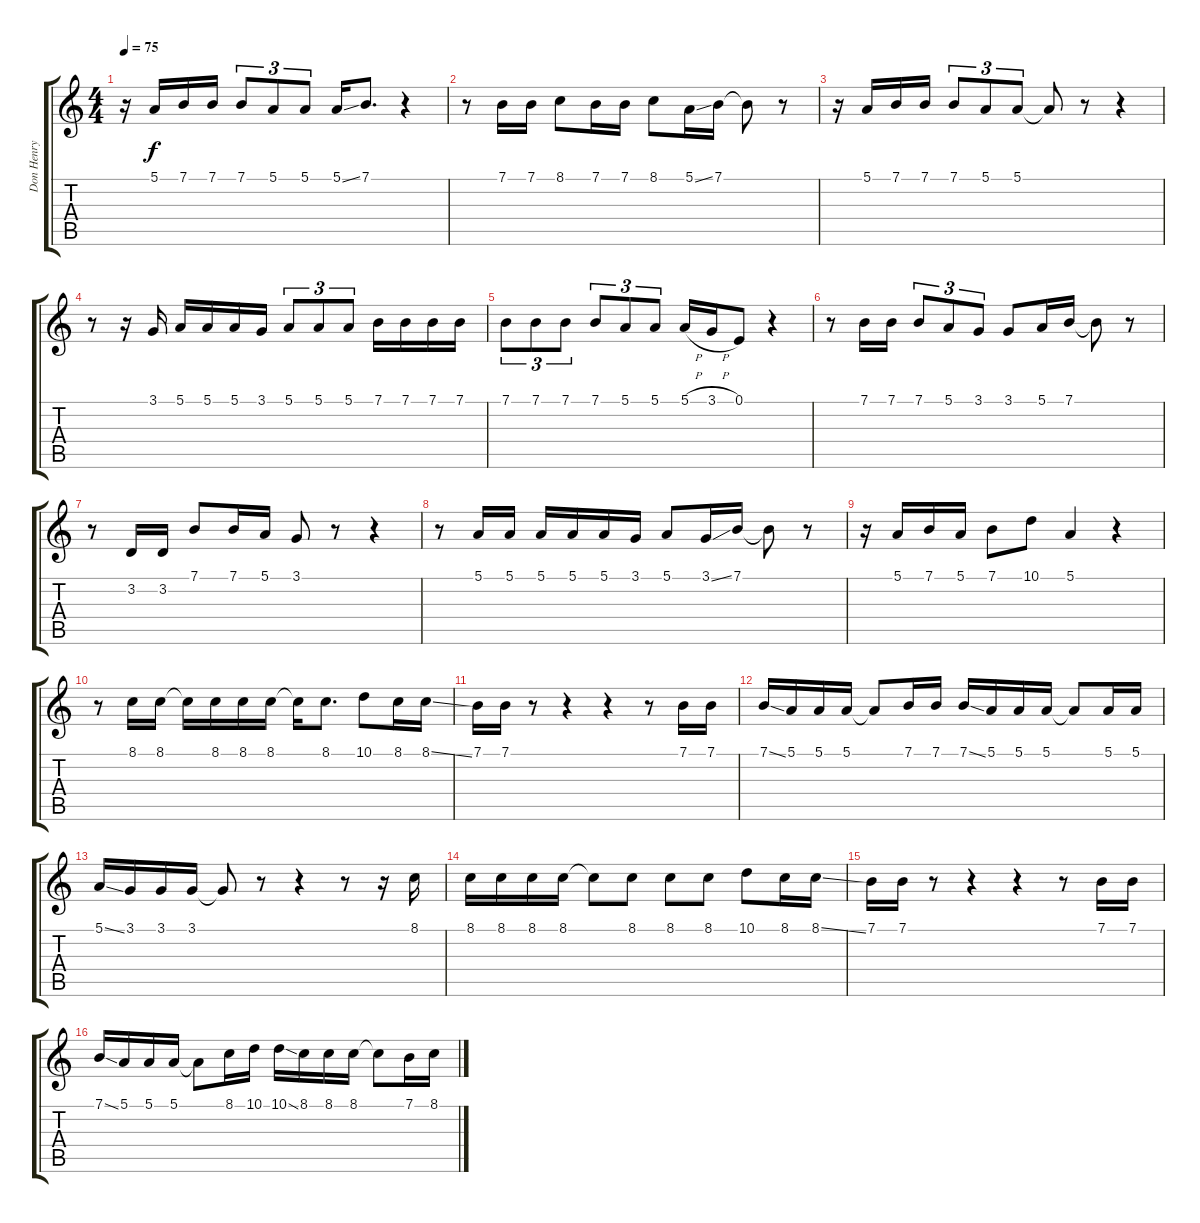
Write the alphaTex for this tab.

\track ("Don Henry" "Don Henry") {instrument lead5charang}
\staff {score tabs}
\tuning (E4 B3 G3 D3 A2 E2) {hide}
\ts (4 4)
\tempo 75
\clef g2
\ks c
r.16{dy f} 5.1.16 7.1.16 7.1.16 7.1.8{tu (3 2)} 5.1.8{tu (3 2)} 5.1.8{tu (3 2)} 5.1{ss}.16 7.1.8{d} r.4 |
r.8 7.1.16 7.1.16 8.1.8 7.1.16 7.1.16 8.1.8 5.1{ss}.16 7.1.16 7.1{t}.8 r.8 |
r.16 5.1.16 7.1.16 7.1.16 7.1.8{tu (3 2)} 5.1.8{tu (3 2)} 5.1.8{tu (3 2)} 5.1{t}.8 r.8 r.4 |
r.8 r.16 3.1.16 5.1.16 5.1.16 5.1.16 3.1.16 5.1.8{tu (3 2)} 5.1.8{tu (3 2)} 5.1.8{tu (3 2)} 7.1.16 7.1.16 7.1.16 7.1.16 |
7.1.8{tu (3 2)} 7.1.8{tu (3 2)} 7.1.8{tu (3 2)} 7.1.8{tu (3 2)} 5.1.8{tu (3 2)} 5.1.8{tu (3 2)} 5.1{h}.16 3.1{h}.16 0.1.8 r.4 |
r.8 7.1.16 7.1.16 7.1.8{tu (3 2)} 5.1.8{tu (3 2)} 3.1.8{tu (3 2)} 3.1.8 5.1.16 7.1.16 7.1{t}.8 r.8 |
r.8 3.2.16 3.2.16 7.1.8 7.1.16 5.1.16 3.1.8 r.8 r.4 |
r.8 5.1.16 5.1.16 5.1.16 5.1.16 5.1.16 3.1.16 5.1.8 3.1{ss}.16 7.1.16 7.1{t}.8 r.8 |
r.16 5.1.16 7.1.16 5.1.16 7.1.8 10.1.8 5.1.4 r.4 |
r.8 8.1.16 8.1.16 8.1{t}.16 8.1.16 8.1.16 8.1.16 8.1{t}.16 8.1.8{d} 10.1.8 8.1.16 8.1{ss}.16 |
7.1.16 7.1.16 r.8 r.4 r.4 r.8 7.1.16 7.1.16 |
7.1{ss}.16 5.1.16 5.1.16 5.1.16 5.1{t}.8 7.1.16 7.1.16 7.1{ss}.16 5.1.16 5.1.16 5.1.16 5.1{t}.8 5.1.16 5.1.16 |
5.1{ss}.16 3.1.16 3.1.16 3.1.16 3.1{t}.8 r.8 r.4 r.8 r.16 8.1.16 |
8.1.16 8.1.16 8.1.16 8.1.16 8.1{t}.8 8.1.8 8.1.8 8.1.8 10.1.8 8.1.16 8.1{ss}.16 |
7.1.16 7.1.16 r.8 r.4 r.4 r.8 7.1.16 7.1.16 |
7.1{ss}.16 5.1.16 5.1.16 5.1.16 5.1{t}.8 8.1.16 10.1.16 10.1{ss}.16 8.1.16 8.1.16 8.1.16 8.1{t}.8 7.1.16 8.1.16
